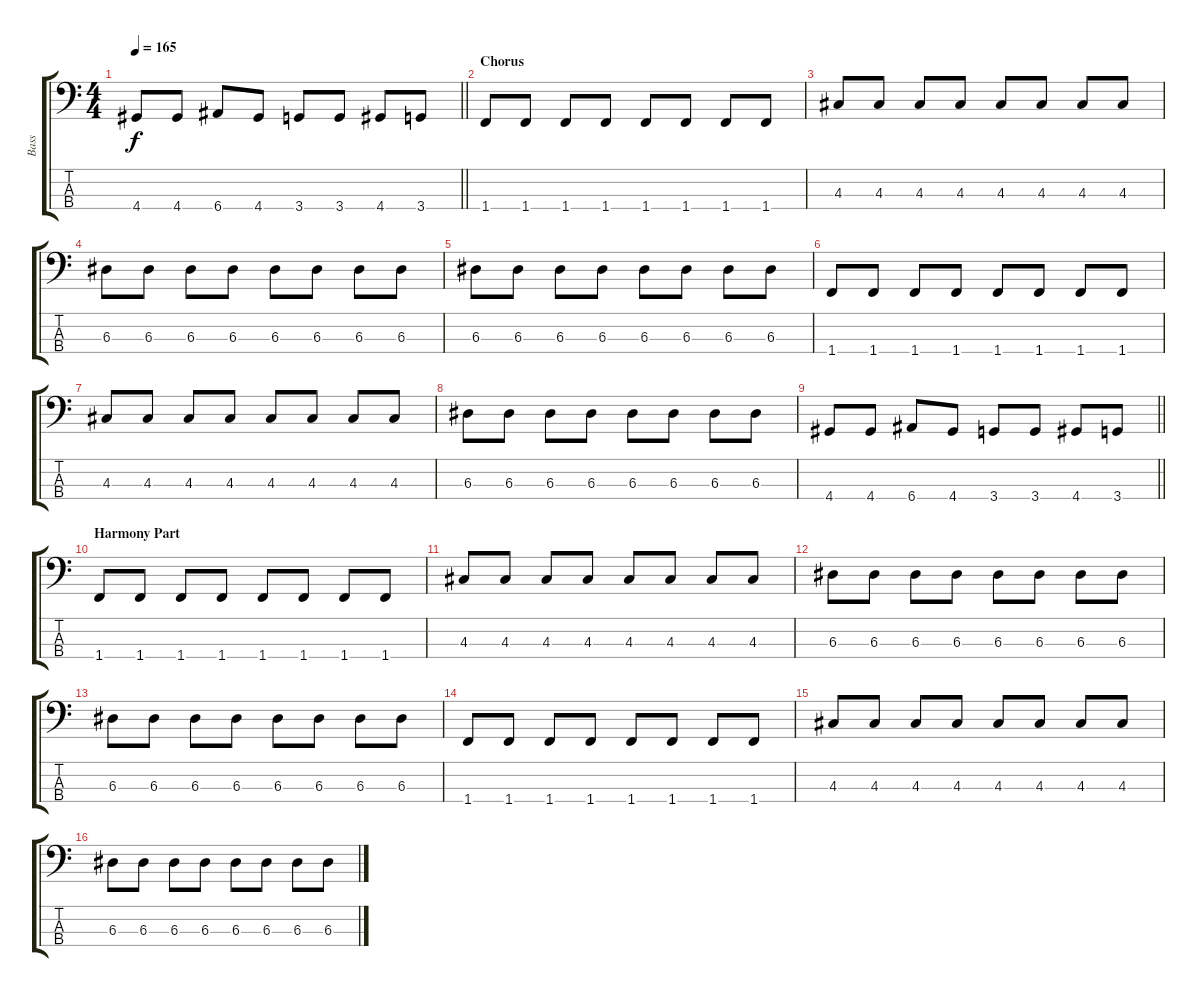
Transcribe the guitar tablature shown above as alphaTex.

\track ("Bass" "Bass") {instrument electricbasspick}
\staff {score tabs}
\tuning (G2 D2 A1 E1) {hide}
\ts (4 4)
\tempo 165
\clef f4
\barLineRight lightlight
\ks c
4.4.8{dy f} 4.4.8 6.4.8 4.4.8 3.4.8 3.4.8 4.4.8 3.4.8 |
\section ("" "Chorus")
1.4.8{volume 16} 1.4.8 1.4.8 1.4.8 1.4.8 1.4.8 1.4.8 1.4.8 |
4.3.8 4.3.8 4.3.8 4.3.8 4.3.8 4.3.8 4.3.8 4.3.8 |
6.3.8 6.3.8 6.3.8 6.3.8 6.3.8 6.3.8 6.3.8 6.3.8 |
6.3.8 6.3.8 6.3.8 6.3.8 6.3.8 6.3.8 6.3.8 6.3.8 |
1.4.8 1.4.8 1.4.8 1.4.8 1.4.8 1.4.8 1.4.8 1.4.8 |
4.3.8 4.3.8 4.3.8 4.3.8 4.3.8 4.3.8 4.3.8 4.3.8 |
6.3.8 6.3.8 6.3.8 6.3.8 6.3.8 6.3.8 6.3.8 6.3.8 |
\barLineRight lightlight
4.4.8 4.4.8 6.4.8 4.4.8 3.4.8 3.4.8 4.4.8 3.4.8 |
\section ("" "Harmony Part")
1.4.8{volume 16} 1.4.8 1.4.8 1.4.8 1.4.8 1.4.8 1.4.8 1.4.8 |
4.3.8 4.3.8 4.3.8 4.3.8 4.3.8 4.3.8 4.3.8 4.3.8 |
6.3.8 6.3.8 6.3.8 6.3.8 6.3.8 6.3.8 6.3.8 6.3.8 |
6.3.8 6.3.8 6.3.8 6.3.8 6.3.8 6.3.8 6.3.8 6.3.8 |
1.4.8 1.4.8 1.4.8 1.4.8 1.4.8 1.4.8 1.4.8 1.4.8 |
4.3.8 4.3.8 4.3.8 4.3.8 4.3.8 4.3.8 4.3.8 4.3.8 |
6.3.8 6.3.8 6.3.8 6.3.8 6.3.8 6.3.8 6.3.8 6.3.8
